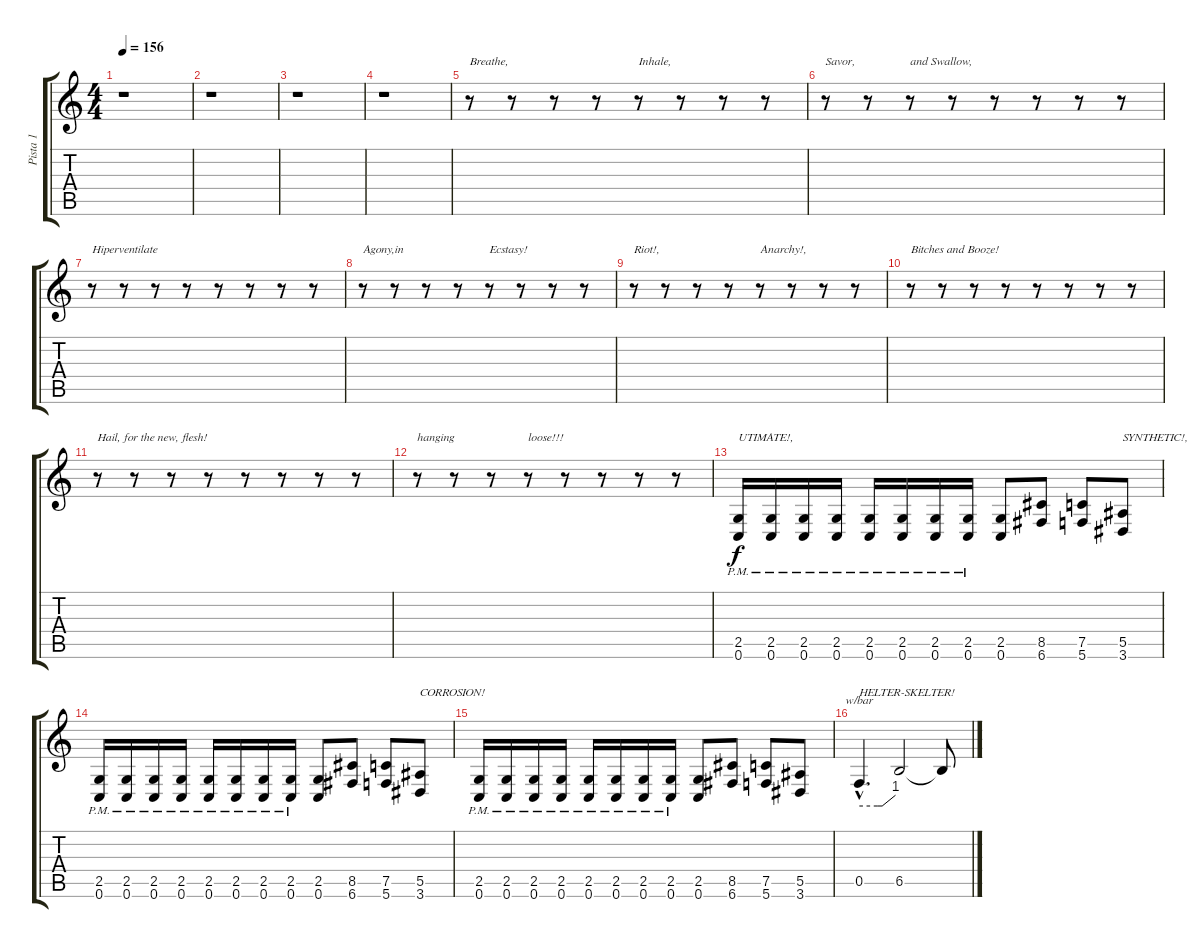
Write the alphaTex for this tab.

\track ("Pista 1" "Pista 1") {instrument distortionguitar}
\staff {score tabs}
\tuning (C4 G3 Eb3 Bb2 F2 C2) {hide}
\ts (4 4)
\tempo 156
\clef g2
\ks c
r.1{dy f} |
r.1 |
r.1 |
r.1 |
r.8{txt "Breathe,"} r.8 r.8 r.8 r.8{txt "Inhale,"} r.8 r.8 r.8 |
r.8{txt "Savor,"} r.8 r.8{txt "and Swallow,"} r.8 r.8 r.8 r.8 r.8 |
r.8{txt "Hiperventilate"} r.8 r.8 r.8 r.8 r.8 r.8 r.8 |
r.8{txt "Agony,in"} r.8 r.8 r.8 r.8{txt "Ecstasy!"} r.8 r.8 r.8 |
r.8{txt "Riot!,"} r.8 r.8 r.8 r.8{txt "Anarchy!,"} r.8 r.8 r.8 |
r.8{txt "Bitches and Booze!"} r.8 r.8 r.8 r.8 r.8 r.8 r.8 |
r.8{txt "Hail, for the new, flesh!"} r.8 r.8 r.8 r.8 r.8 r.8 r.8 |
r.8{txt "hanging"} r.8 r.8 r.8{txt "loose!!!"} r.8 r.8 r.8 r.8 |
(2.5{pm} 0.6{pm}).16{txt "UTIMATE!,"} (2.5{pm} 0.6{pm}).16 (2.5{pm} 0.6{pm}).16 (2.5{pm} 0.6{pm}).16 (2.5{pm} 0.6{pm}).16 (2.5{pm} 0.6{pm}).16 (2.5{pm} 0.6{pm}).16 (2.5{pm} 0.6{pm}).16 (2.5 0.6).8 (8.5 6.6).8 (7.5 5.6).8 (5.5 3.6).8{txt "SYNTHETIC!,"} |
(2.5{pm} 0.6{pm}).16 (2.5{pm} 0.6{pm}).16 (2.5{pm} 0.6{pm}).16 (2.5{pm} 0.6{pm}).16 (2.5{pm} 0.6{pm}).16 (2.5{pm} 0.6{pm}).16 (2.5{pm} 0.6{pm}).16 (2.5{pm} 0.6{pm}).16 (2.5 0.6).8 (8.5 6.6).8 (7.5 5.6).8 (5.5 3.6).8{txt "CORROSION!"} |
(2.5{pm} 0.6{pm}).16 (2.5{pm} 0.6{pm}).16 (2.5{pm} 0.6{pm}).16 (2.5{pm} 0.6{pm}).16 (2.5{pm} 0.6{pm}).16 (2.5{pm} 0.6{pm}).16 (2.5{pm} 0.6{pm}).16 (2.5{pm} 0.6{pm}).16 (2.5 0.6).8 (8.5 6.6).8 (7.5 5.6).8 (5.5 3.6).8 |
0.5{hac}.4{d tbe (custom default 0 0 30 0 38 0 60 4) txt "HELTER-SKELTER!"} 6.5.2 6.5{t}.8
